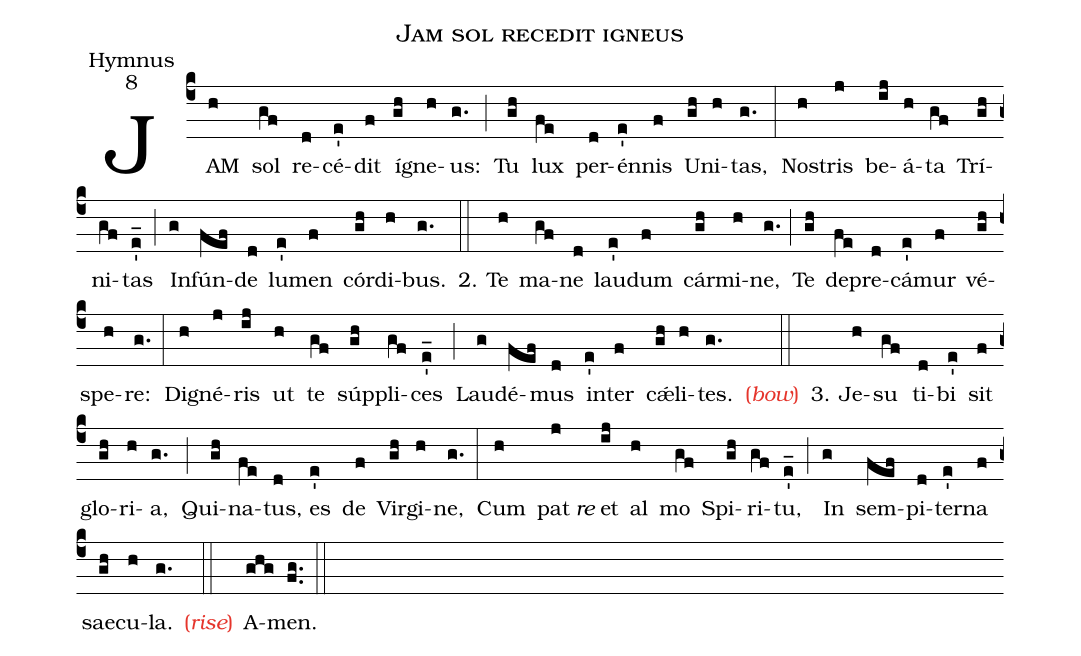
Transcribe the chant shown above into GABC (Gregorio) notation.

name:Jam sol recedit igneus;
office-part:Hymnus;
mode:8;
%%
(c4) JAM(h) sol(gf) re(d)cé(e')dit(f) í(gh)gne(h)us:(g.) (;) Tu(gh) lux(fe) per(d)én(e')nis(f) U(gh)ni(h)tas,(g.) (:) No(h)stris(j) be(ij)á(h)ta(gf) Trí(gh)ni(gf)tas(e'_) (;) In(g)fún(fef)de(d) lu(e')men(f) cór(gh)di(h)bus.(g.) (::) 2. Te(h) ma(gf)ne(d) lau(e')dum(f) cár(gh)mi(h)ne,(g.) (;) Te(gh) de(fe)pre(d)cá(e')mur(f) vé(gh)spe(h)re:(g.) (:) Di(h)gné(j)ris(ij) ut(h) te(gf) súp(gh)pli(gf)ces(e'_) (;) Lau(g)dé(fef)mus(d) in(e')ter(f) c<sp>'æ</sp>(gh)li(h)tes.(g.) <c><sp>(</sp><i>bow</i><sp>)</sp></c>(::) 3. Je(h)su(gf) ti(d)bi(e') sit(f) glo(gh)ri(h)a,(g.) (;) Qui(gh)na(fe)tus(d), es(e') de(f) Vir(gh)gi(h)ne,(g.) (:) Cum(h) pat(j)<i>re</i>() et(ij) al(h) mo(gf) Spi(gh)ri(gf)tu,(e'_) (;) In(g) sem(fef)pi(d)ter(e')na(f) sae(gh)cu(h)la.(g.) <c><sp>(</sp><i>rise</i><sp>)</sp></c>(::) A(ghg)men.(fg..) (::)
